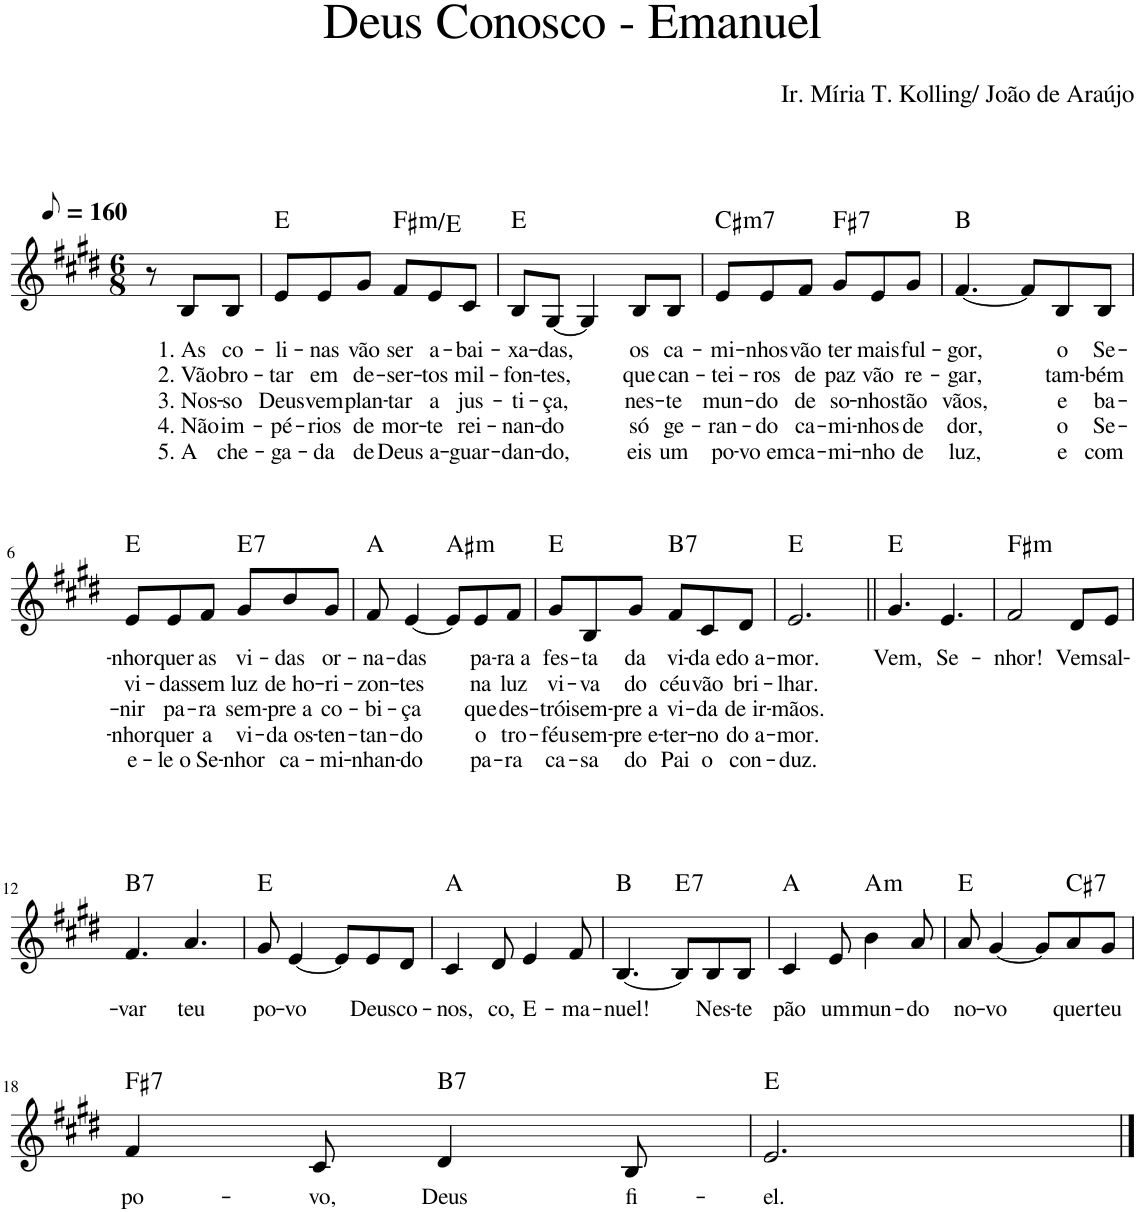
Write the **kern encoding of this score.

**kern	**text	**text	**text	**text	**text	**harte
*part1	*part1	*part1	*part1	*part1	*part1	*part1
*staff1	*staff1	*staff1	*staff1	*staff1	*staff1	*
*I"Voz	*	*	*	*	*	*
*I'Vo.	*	*	*	*	*	*
*clefG2	*	*	*	*	*	*
*k[f#c#g#d#]	*	*	*	*	*	*
*M6/8	*	*	*	*	*	*
*MM80	*	*	*	*	*	*
=1	=1	=1	=1	=1	=1	=1
8r	.	.	.	.	.	.
!	!LO:LY:b	!LO:LY:b	!LO:LY:b	!LO:LY:b	!LO:LY:b	!
8B/L	1. As	2. Vão	3. Nos-	4. Não	5. A	.
!	!LO:LY:b	!LO:LY:b	!LO:LY:b	!LO:LY:b	!LO:LY:b	!
8B/J	co-	bro-	-so	im-	che-	.
=2	=2	=2	=2	=2	=2	=2
!	!LO:LY:b	!LO:LY:b	!LO:LY:b	!LO:LY:b	!LO:LY:b	!
8e/L	-li-	-tar	Deus	-pé-	-ga-	E:maj
!	!LO:LY:b	!LO:LY:b	!LO:LY:b	!LO:LY:b	!LO:LY:b	!
8e/	-nas	em	vem	-rios	-da	.
!	!LO:LY:b	!LO:LY:b	!LO:LY:b	!LO:LY:b	!LO:LY:b	!
8g#/J	vão	de-	plan-	de	de	.
!	!LO:LY:b	!LO:LY:b	!LO:LY:b	!LO:LY:b	!LO:LY:b	!LO:H:kt=m
8f#/L	ser	-ser-	-tar	mor-	Deus	F#:min/b7
!	!LO:LY:b	!LO:LY:b	!LO:LY:b	!LO:LY:b	!LO:LY:b	!
8e/	a-	-tos	a	-te	a-	.
!	!LO:LY:b	!LO:LY:b	!LO:LY:b	!LO:LY:b	!LO:LY:b	!
8c#/J	-bai-	mil-	jus-	rei-	-guar-	.
=3	=3	=3	=3	=3	=3	=3
!	!LO:LY:b	!LO:LY:b	!LO:LY:b	!LO:LY:b	!LO:LY:b	!
8B/L	-xa-	-fon-	-ti-	-nan-	-dan-	E:maj
!	!LO:LY:b	!LO:LY:b	!LO:LY:b	!LO:LY:b	!LO:LY:b	!
[8G#/J	-das,	-tes,	-ça,	-do	-do,	.
4G#/]	.	.	.	.	.	.
!	!LO:LY:b	!LO:LY:b	!LO:LY:b	!LO:LY:b	!LO:LY:b	!
8B/L	os	que	nes-	só	eis	.
!	!LO:LY:b	!LO:LY:b	!LO:LY:b	!LO:LY:b	!LO:LY:b	!
8B/J	ca-	can-	-te	ge-	um	.
=4	=4	=4	=4	=4	=4	=4
!	!LO:LY:b	!LO:LY:b	!LO:LY:b	!LO:LY:b	!LO:LY:b	!LO:H:kt=m7
8e/L	-mi-	-tei-	mun-	-ran-	po-	C#:min7
!	!LO:LY:b	!LO:LY:b	!LO:LY:b	!LO:LY:b	!LO:LY:b	!
8e/	-nhos	-ros	-do	-do	-vo em	.
!	!LO:LY:b	!LO:LY:b	!LO:LY:b	!LO:LY:b	!LO:LY:b	!
8f#/J	vão	de	de	ca-	ca-	.
!	!LO:LY:b	!LO:LY:b	!LO:LY:b	!LO:LY:b	!LO:LY:b	!LO:H:kt=7
8g#/L	ter	paz	so-	-mi-	-mi-	F#:7
!	!LO:LY:b	!LO:LY:b	!LO:LY:b	!LO:LY:b	!LO:LY:b	!
8e/	mais	vão	-nhos	-nhos	-nho	.
!	!LO:LY:b	!LO:LY:b	!LO:LY:b	!LO:LY:b	!LO:LY:b	!
8g#/J	ful-	re-	tão	de	de	.
=5	=5	=5	=5	=5	=5	=5
!	!LO:LY:b	!LO:LY:b	!LO:LY:b	!LO:LY:b	!LO:LY:b	!
[4.f#/	-gor,	-gar,	vãos,	dor,	luz,	B:maj
8f#/L]	.	.	.	.	.	.
!	!LO:LY:b	!LO:LY:b	!LO:LY:b	!LO:LY:b	!LO:LY:b	!
8B/	o	tam-	e	o	e	.
!	!LO:LY:b	!LO:LY:b	!LO:LY:b	!LO:LY:b	!LO:LY:b	!
8B/J	Se-	-bém	ba-	Se-	com	.
!!LO:LB:g=z
=6	=6	=6	=6	=6	=6	=6
!	!LO:LY:b	!LO:LY:b	!LO:LY:b	!LO:LY:b	!LO:LY:b	!
8e/L	-nhor	vi-	-nir	-nhor	e-	E:maj
!	!LO:LY:b	!LO:LY:b	!LO:LY:b	!LO:LY:b	!LO:LY:b	!
8e/	quer	-das	pa-	quer	-le o	.
!	!LO:LY:b	!LO:LY:b	!LO:LY:b	!LO:LY:b	!LO:LY:b	!
8f#/J	as	sem	-ra	a	Se-	.
!	!LO:LY:b	!LO:LY:b	!LO:LY:b	!LO:LY:b	!LO:LY:b	!LO:H:kt=7
8g#/L	vi-	luz	sem-	vi-	-nhor	E:7
!	!LO:LY:b	!LO:LY:b	!LO:LY:b	!LO:LY:b	!LO:LY:b	!
8b/	-das	de ho-	-pre a	-da os-	ca-	.
!	!LO:LY:b	!LO:LY:b	!LO:LY:b	!LO:LY:b	!LO:LY:b	!
8g#/J	or-	-ri-	co-	-ten-	-mi-	.
=7	=7	=7	=7	=7	=7	=7
!	!LO:LY:b	!LO:LY:b	!LO:LY:b	!LO:LY:b	!LO:LY:b	!
8f#/	-na-	-zon-	-bi-	-tan-	-nhan-	A:maj
!	!LO:LY:b	!LO:LY:b	!LO:LY:b	!LO:LY:b	!LO:LY:b	!
[4e/	-das	-tes	-ça	-do	-do	.
!	!	!	!	!	!	!LO:H:kt=m
8e/L]	.	.	.	.	.	A#:min
!	!LO:LY:b	!LO:LY:b	!LO:LY:b	!LO:LY:b	!LO:LY:b	!
8e/	pa-	na	que	o	pa-	.
!	!LO:LY:b	!LO:LY:b	!LO:LY:b	!LO:LY:b	!LO:LY:b	!
8f#/J	-ra a	luz	des-	tro-	-ra	.
=8	=8	=8	=8	=8	=8	=8
!	!LO:LY:b	!LO:LY:b	!LO:LY:b	!LO:LY:b	!LO:LY:b	!
8g#/L	fes-	vi-	-trói	-féu	ca-	E:maj
!	!LO:LY:b	!LO:LY:b	!LO:LY:b	!LO:LY:b	!LO:LY:b	!
8B/	-ta	-va	sem-	sem-	-sa	.
!	!LO:LY:b	!LO:LY:b	!LO:LY:b	!LO:LY:b	!LO:LY:b	!
8g#/J	da	do	-pre a	-pre e-	do	.
!	!LO:LY:b	!LO:LY:b	!LO:LY:b	!LO:LY:b	!LO:LY:b	!LO:H:kt=7
8f#/L	vi-	céu	vi-	-ter-	Pai	B:7
!	!LO:LY:b	!LO:LY:b	!LO:LY:b	!LO:LY:b	!LO:LY:b	!
8c#/	-da e	vão	-da	-no	o	.
!	!LO:LY:b	!LO:LY:b	!LO:LY:b	!LO:LY:b	!LO:LY:b	!
8d#/J	do a-	bri-	de ir-	do a-	con-	.
=9	=9	=9	=9	=9	=9	=9
!	!LO:LY:b	!LO:LY:b	!LO:LY:b	!LO:LY:b	!LO:LY:b	!
2.e/	-mor.	-lhar.	-mãos.	-mor.	-duz.	E:maj
=10||	=10||	=10||	=10||	=10||	=10||	=10||
!	!LO:LY:b	!	!	!	!	!
4.g#/	Vem,	.	.	.	.	E:maj
!	!LO:LY:b	!	!	!	!	!
4.e/	Se-	.	.	.	.	.
=11	=11	=11	=11	=11	=11	=11
!	!LO:LY:b	!	!	!	!	!LO:H:kt=m
2f#/	-nhor!	.	.	.	.	F#:min
!	!LO:LY:b	!	!	!	!	!
8d#/L	Vem	.	.	.	.	.
!	!LO:LY:b	!	!	!	!	!
8e/J	sal-	.	.	.	.	.
!!LO:LB:g=z
=12	=12	=12	=12	=12	=12	=12
!	!LO:LY:b	!	!	!	!	!LO:H:kt=7
4.f#/	-var	.	.	.	.	B:7
!	!LO:LY:b	!	!	!	!	!
4.a/	teu	.	.	.	.	.
=13	=13	=13	=13	=13	=13	=13
!	!LO:LY:b	!	!	!	!	!
8g#/	po-	.	.	.	.	E:maj
!	!LO:LY:b	!	!	!	!	!
[4e/	-vo	.	.	.	.	.
8e/L]	.	.	.	.	.	.
!	!LO:LY:b	!	!	!	!	!
8e/	Deus	.	.	.	.	.
!	!LO:LY:b	!	!	!	!	!
8d#/J	co-	.	.	.	.	.
=14	=14	=14	=14	=14	=14	=14
!	!LO:LY:b	!	!	!	!	!
4c#/	-nos,	.	.	.	.	A:maj
!	!LO:LY:b	!	!	!	!	!
8d#/	co,	.	.	.	.	.
!	!LO:LY:b	!	!	!	!	!
4e/	E-	.	.	.	.	.
!	!LO:LY:b	!	!	!	!	!
8f#/	-ma-	.	.	.	.	.
=15	=15	=15	=15	=15	=15	=15
!	!LO:LY:b	!	!	!	!	!
[4.B/	-nuel!	.	.	.	.	B:maj
!	!	!	!	!	!	!LO:H:kt=7
8B/L]	.	.	.	.	.	E:7
!	!LO:LY:b	!	!	!	!	!
8B/	Nes-	.	.	.	.	.
!	!LO:LY:b	!	!	!	!	!
8B/J	-te	.	.	.	.	.
=16	=16	=16	=16	=16	=16	=16
!	!LO:LY:b	!	!	!	!	!
4c#/	pão	.	.	.	.	A:maj
!	!LO:LY:b	!	!	!	!	!
8e/	um	.	.	.	.	.
!	!LO:LY:b	!	!	!	!	!LO:H:kt=m
4b\	mun-	.	.	.	.	A:min
!	!LO:LY:b	!	!	!	!	!
8a/	-do	.	.	.	.	.
=17	=17	=17	=17	=17	=17	=17
!	!LO:LY:b	!	!	!	!	!
8a/	no-	.	.	.	.	E:maj
!	!LO:LY:b	!	!	!	!	!
[4g#/	-vo	.	.	.	.	.
8g#/L]	.	.	.	.	.	.
!	!LO:LY:b	!	!	!	!	!LO:H:kt=7
8a/	quer	.	.	.	.	C#:7
!	!LO:LY:b	!	!	!	!	!
8g#/J	teu	.	.	.	.	.
!!LO:LB:g=z
=18	=18	=18	=18	=18	=18	=18
!	!LO:LY:b	!	!	!	!	!LO:H:kt=7
4f#/	po-	.	.	.	.	F#:7
!	!LO:LY:b	!	!	!	!	!
8c#/	-vo,	.	.	.	.	.
!	!LO:LY:b	!	!	!	!	!LO:H:kt=7
4d#/	Deus	.	.	.	.	B:7
!	!LO:LY:b	!	!	!	!	!
8B/	fi-	.	.	.	.	.
=19	=19	=19	=19	=19	=19	=19
!	!LO:LY:b	!	!	!	!	!
2.e/	-el.	.	.	.	.	E:maj
==	==	==	==	==	==	==
*-	*-	*-	*-	*-	*-	*-
